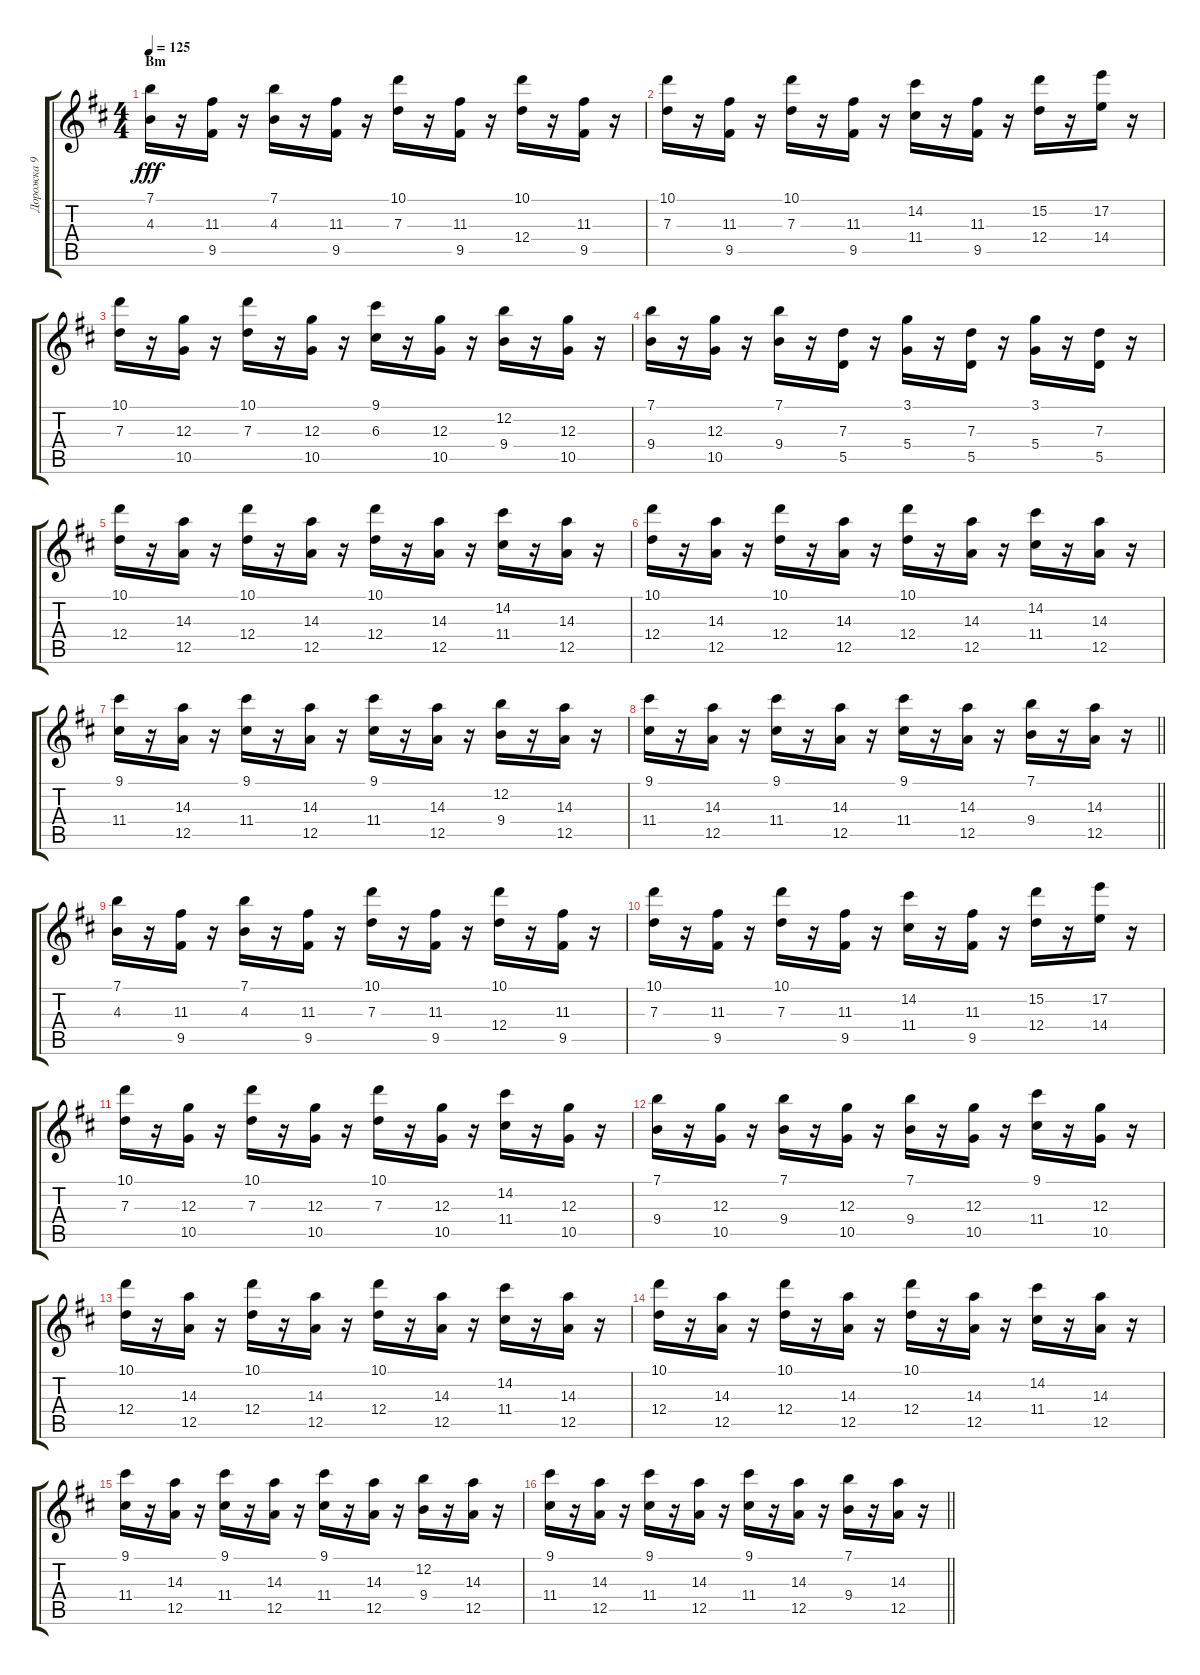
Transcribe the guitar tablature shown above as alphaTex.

\track ("Дорожка 9" "Дорожка 9") {instrument contrabass}
\staff {score tabs}
\tuning (E4 B3 G3 D3 A2 E2) {hide}
\ts (4 4)
\section ("" "Bm")
\tempo 125
\clef g2
\ks bminor
(7.1 4.3).16{dy fff} r.16 (11.3 9.5).16 r.16 (7.1 4.3).16 r.16 (11.3 9.5).16 r.16 (10.1 7.3).16 r.16 (11.3 9.5).16 r.16 (10.1 12.4).16 r.16 (11.3 9.5).16 r.16 |
(10.1 7.3).16 r.16 (11.3 9.5).16 r.16 (10.1 7.3).16 r.16 (11.3 9.5).16 r.16 (14.2 11.4).16 r.16 (11.3 9.5).16 r.16 (15.2 12.4).16 r.16 (17.2 14.4).16 r.16 |
(10.1 7.3).16 r.16 (12.3 10.5).16 r.16 (10.1 7.3).16 r.16 (12.3 10.5).16 r.16 (9.1 6.3).16 r.16 (12.3 10.5).16 r.16 (12.2 9.4).16 r.16 (12.3 10.5).16 r.16 |
(7.1 9.4).16 r.16 (12.3 10.5).16 r.16 (7.1 9.4).16 r.16 (7.3 5.5).16 r.16 (3.1 5.4).16 r.16 (7.3 5.5).16 r.16 (3.1 5.4).16 r.16 (7.3 5.5).16 r.16 |
(10.1 12.4).16 r.16 (14.3 12.5).16 r.16 (10.1 12.4).16 r.16 (14.3 12.5).16 r.16 (10.1 12.4).16 r.16 (14.3 12.5).16 r.16 (14.2 11.4).16 r.16 (14.3 12.5).16 r.16 |
(10.1 12.4).16 r.16 (14.3 12.5).16 r.16 (10.1 12.4).16 r.16 (14.3 12.5).16 r.16 (10.1 12.4).16 r.16 (14.3 12.5).16 r.16 (14.2 11.4).16 r.16 (14.3 12.5).16 r.16 |
(9.1 11.4).16 r.16 (14.3 12.5).16 r.16 (9.1 11.4).16 r.16 (14.3 12.5).16 r.16 (9.1 11.4).16 r.16 (14.3 12.5).16 r.16 (12.2 9.4).16 r.16 (14.3 12.5).16 r.16 |
\barLineRight lightlight
(9.1 11.4).16 r.16 (14.3 12.5).16 r.16 (9.1 11.4).16 r.16 (14.3 12.5).16 r.16 (9.1 11.4).16 r.16 (14.3 12.5).16 r.16 (7.1 9.4).16 r.16 (14.3 12.5).16 r.16 |
\section ("" "")
(7.1 4.3).16 r.16 (11.3 9.5).16 r.16 (7.1 4.3).16 r.16 (11.3 9.5).16 r.16 (10.1 7.3).16 r.16 (11.3 9.5).16 r.16 (10.1 12.4).16 r.16 (11.3 9.5).16 r.16 |
(10.1 7.3).16 r.16 (11.3 9.5).16 r.16 (10.1 7.3).16 r.16 (11.3 9.5).16 r.16 (14.2 11.4).16 r.16 (11.3 9.5).16 r.16 (15.2 12.4).16 r.16 (17.2 14.4).16 r.16 |
(10.1 7.3).16 r.16 (12.3 10.5).16 r.16 (10.1 7.3).16 r.16 (12.3 10.5).16 r.16 (10.1 7.3).16 r.16 (12.3 10.5).16 r.16 (14.2 11.4).16 r.16 (12.3 10.5).16 r.16 |
(7.1 9.4).16 r.16 (12.3 10.5).16 r.16 (7.1 9.4).16 r.16 (12.3 10.5).16 r.16 (7.1 9.4).16 r.16 (12.3 10.5).16 r.16 (9.1 11.4).16 r.16 (12.3 10.5).16 r.16 |
(10.1 12.4).16 r.16 (14.3 12.5).16 r.16 (10.1 12.4).16 r.16 (14.3 12.5).16 r.16 (10.1 12.4).16 r.16 (14.3 12.5).16 r.16 (14.2 11.4).16 r.16 (14.3 12.5).16 r.16 |
(10.1 12.4).16 r.16 (14.3 12.5).16 r.16 (10.1 12.4).16 r.16 (14.3 12.5).16 r.16 (10.1 12.4).16 r.16 (14.3 12.5).16 r.16 (14.2 11.4).16 r.16 (14.3 12.5).16 r.16 |
(9.1 11.4).16 r.16 (14.3 12.5).16 r.16 (9.1 11.4).16 r.16 (14.3 12.5).16 r.16 (9.1 11.4).16 r.16 (14.3 12.5).16 r.16 (12.2 9.4).16 r.16 (14.3 12.5).16 r.16 |
\barLineRight lightlight
(9.1 11.4).16 r.16 (14.3 12.5).16 r.16 (9.1 11.4).16 r.16 (14.3 12.5).16 r.16 (9.1 11.4).16 r.16 (14.3 12.5).16 r.16 (7.1 9.4).16 r.16 (14.3 12.5).16 r.16
